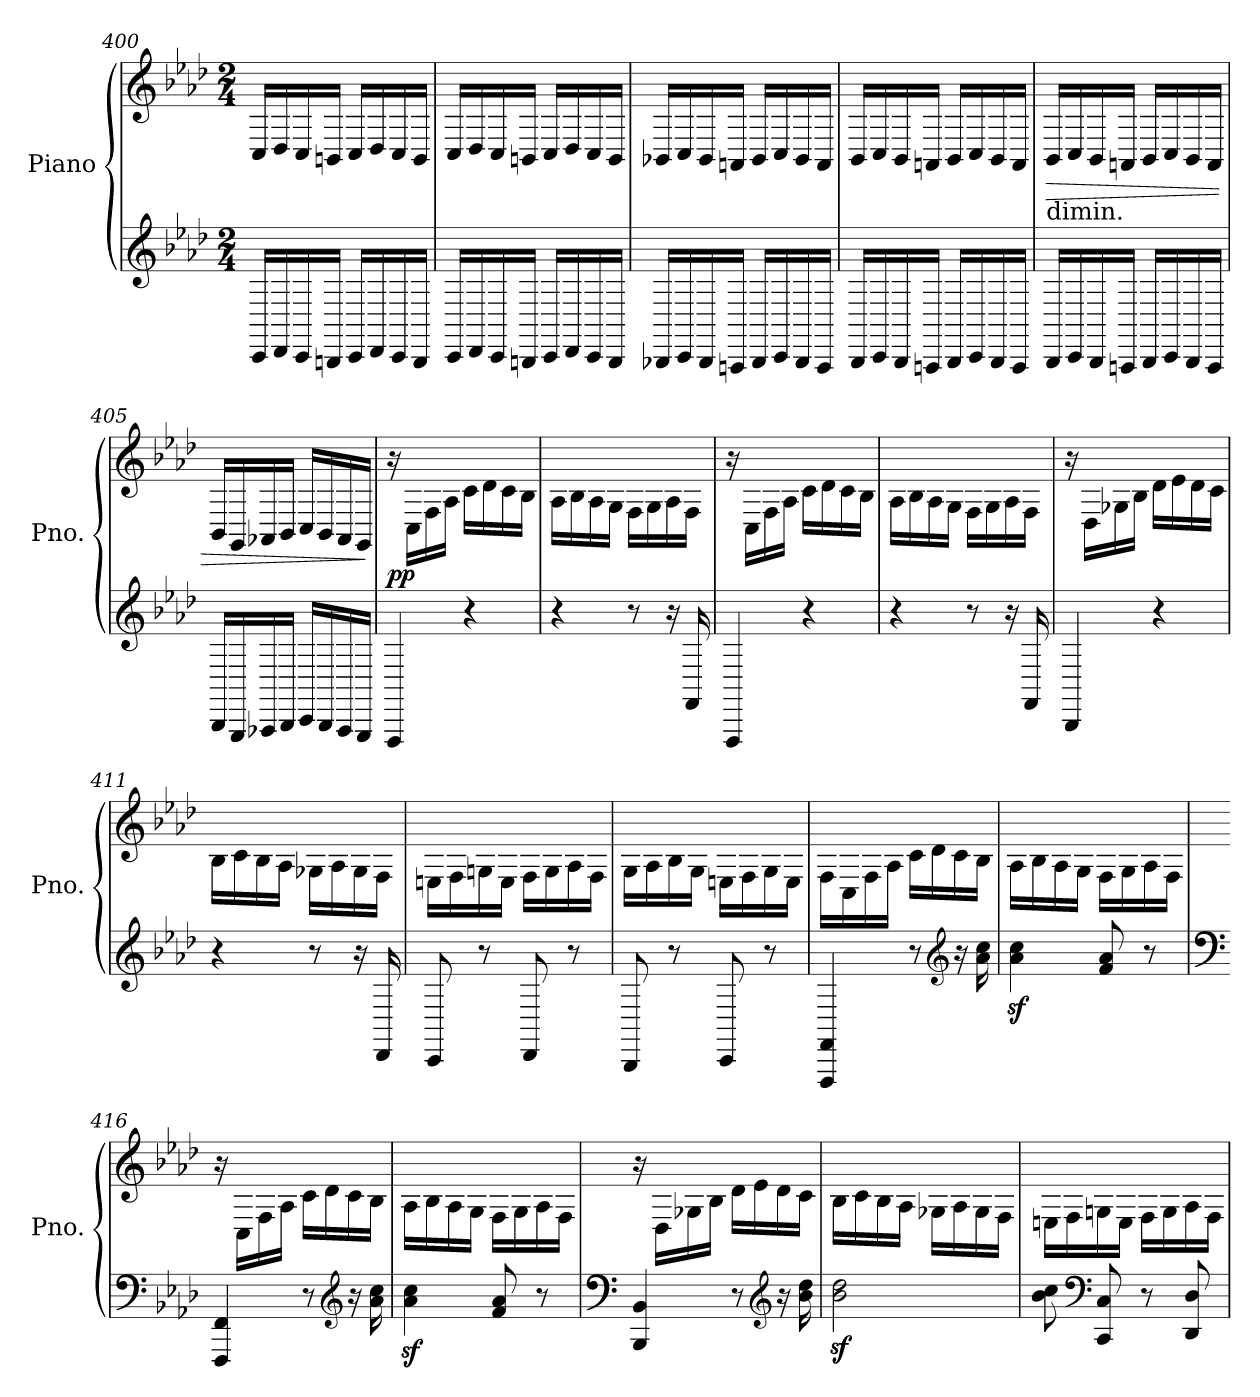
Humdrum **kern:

**kern	**kern	**dynam
*part1	*part1	*part1
*staff2	*staff1	*staff1/2
*I"Piano	*	*
*I'Pno.	*	*
*clefG2	*clefG2	*
*k[b-e-a-d-]	*k[b-e-a-d-]	*
*M2/4	*M2/4	*
=400	=400	=400
16CC/LL	16C/LL	.
16DD-/	16D-/	.
16CC/	16C/	.
16BBBn/JJ	16BBn/JJ	.
16CC/LL	16C/LL	.
16DD-/	16D-/	.
16CC/	16C/	.
16BBB/JJ	16BB/JJ	.
=401	=401	=401
16CC/LL	16C/LL	.
16DD-/	16D-/	.
16CC/	16C/	.
16BBBn/JJ	16BBn/JJ	.
16CC/LL	16C/LL	.
16DD-/	16D-/	.
16CC/	16C/	.
16BBB/JJ	16BB/JJ	.
!!LO:LB:g=z
=402	=402	=402
16BBB-X/LL	16BB-X/LL	.
16CC/	16C/	.
16BBB-/	16BB-/	.
16AAAn/JJ	16AAn/JJ	.
16BBB-/LL	16BB-/LL	.
16CC/	16C/	.
16BBB-/	16BB-/	.
16AAA/JJ	16AA/JJ	.
=403	=403	=403
16BBB-/LL	16BB-/LL	.
16CC/	16C/	.
16BBB-/	16BB-/	.
16AAAn/JJ	16AAn/JJ	.
16BBB-/LL	16BB-/LL	.
16CC/	16C/	.
16BBB-/	16BB-/	.
16AAA/JJ	16AA/JJ	.
=404	=404	=404
!	!LO:TX:b:t=dimin.	!
!	!	!LO:HP:b
16BBB-/LL	16BB-/LL	>
16CC/	16C/	.
16BBB-/	16BB-/	.
16AAAn/JJ	16AAn/JJ	.
16BBB-/LL	16BB-/LL	.
16CC/	16C/	.
16BBB-/	16BB-/	.
16AAA/JJ	16AA/JJ	.
!!LO:LB:g=z
=405	=405	=405
16BBB-/LL	16BB-/LL	.
16GGG/	16GG/	.
16AAA-X/	16AA-X/	.
16BBB-/JJ	16BB-/JJ	.
16CC/LL	16C/LL	.
16BBB-/	16BB-/	.
16AAA-/	16AA-/	.
16GGG/JJ	16GG/JJ	.
.	.	]
=406	=406	=406
!	!	!LO:DY:b
4FFF/	16r	pp
.	16C\LL	.
.	16F\	.
.	16A-\JJ	.
4r	16c\LL	.
.	16d-\	.
.	16c\	.
.	16B-\JJ	.
=407	=407	=407
4r	16A-\LL	.
.	16B-\	.
.	16A-\	.
.	16G\JJ	.
8r	16F\LL	.
.	16G\	.
16r	16A-\	.
16FF/	16F\JJ	.
=408	=408	=408
4FFF/	16r	.
.	16C\LL	.
.	16F\	.
.	16A-\JJ	.
4r	16c\LL	.
.	16d-\	.
.	16c\	.
.	16B-\JJ	.
!!LO:LB:g=z
=409	=409	=409
4r	16A-\LL	.
.	16B-\	.
.	16A-\	.
.	16G\JJ	.
8r	16F\LL	.
.	16G\	.
16r	16A-\	.
16FF/	16F\JJ	.
=410	=410	=410
4BBB-/	16r	.
.	16D-\LL	.
.	16G-X\	.
.	16B-\JJ	.
4r	16d-\LL	.
.	16e-\	.
.	16d-\	.
.	16c\JJ	.
=411	=411	=411
4r	16B-\LL	.
.	16c\	.
.	16B-\	.
.	16A-\JJ	.
8r	16G-X\LL	.
.	16A-\	.
16r	16G-\	.
16DD-/	16F\JJ	.
=412	=412	=412
8CC/	16En\LL	.
.	16F\	.
8r	16Gn\	.
.	16E\JJ	.
8DD-/	16F\LL	.
.	16G\	.
8r	16A-\	.
.	16F\JJ	.
!!LO:PB:g=z
=413	=413	=413
8BBB-/	16G\LL	.
.	16A-\	.
8r	16B-\	.
.	16G\JJ	.
8CC/	16En\LL	.
.	16F\	.
8r	16G\	.
.	16E\JJ	.
=414	=414	=414
4FFF/ 4FF/	16F\LL	.
.	16C\	.
.	16F\	.
.	16A-\JJ	.
8r	16c\LL	.
.	16d-\	.
*clefG2	*	*
16r	16c\	.
16a-\ 16cc\	16B-\JJ	.
=415	=415	=415
4a-\z< 4cc\z<	16A-\LL	.
.	16B-\	.
.	16A-\	.
.	16G\JJ	.
8f/ 8a-/	16F\LL	.
.	16G\	.
8r	16A-\	.
.	16F\JJ	.
=416	=416	=416
*clefF4	*	*
4FFF/ 4FF/	16r	.
.	16C\LL	.
.	16F\	.
.	16A-\JJ	.
8r	16c\LL	.
.	16d-\	.
*clefG2	*	*
16r	16c\	.
16a-\ 16cc\	16B-\JJ	.
!!LO:LB:g=z
=417	=417	=417
4a-\z< 4cc\z<	16A-\LL	.
.	16B-\	.
.	16A-\	.
.	16G\JJ	.
8f/ 8a-/	16F\LL	.
.	16G\	.
8r	16A-\	.
.	16F\JJ	.
=418	=418	=418
*clefF4	*	*
4BBB-/ 4BB-/	16r	.
.	16D-\LL	.
.	16G-X\	.
.	16B-\JJ	.
8r	16d-\LL	.
.	16e-\	.
*clefG2	*	*
16r	16d-\	.
16b-\ 16dd-\	16c\JJ	.
=419	=419	=419
2b-\z< 2dd-\z<	16B-\LL	.
.	16c\	.
.	16B-\	.
.	16A-\JJ	.
.	16G-X\LL	.
.	16A-\	.
.	16G-\	.
.	16F\JJ	.
=420	=420	=420
8b-\ 8cc\	16En\LL	.
.	16F\	.
*clefF4	*	*
8CC/ 8C/	16Gn\	.
.	16E\JJ	.
8r	16F\LL	.
.	16G\	.
8DD-/ 8D-/	16A-\	.
.	16F\JJ	.
=	=	=
*-	*-	*-
